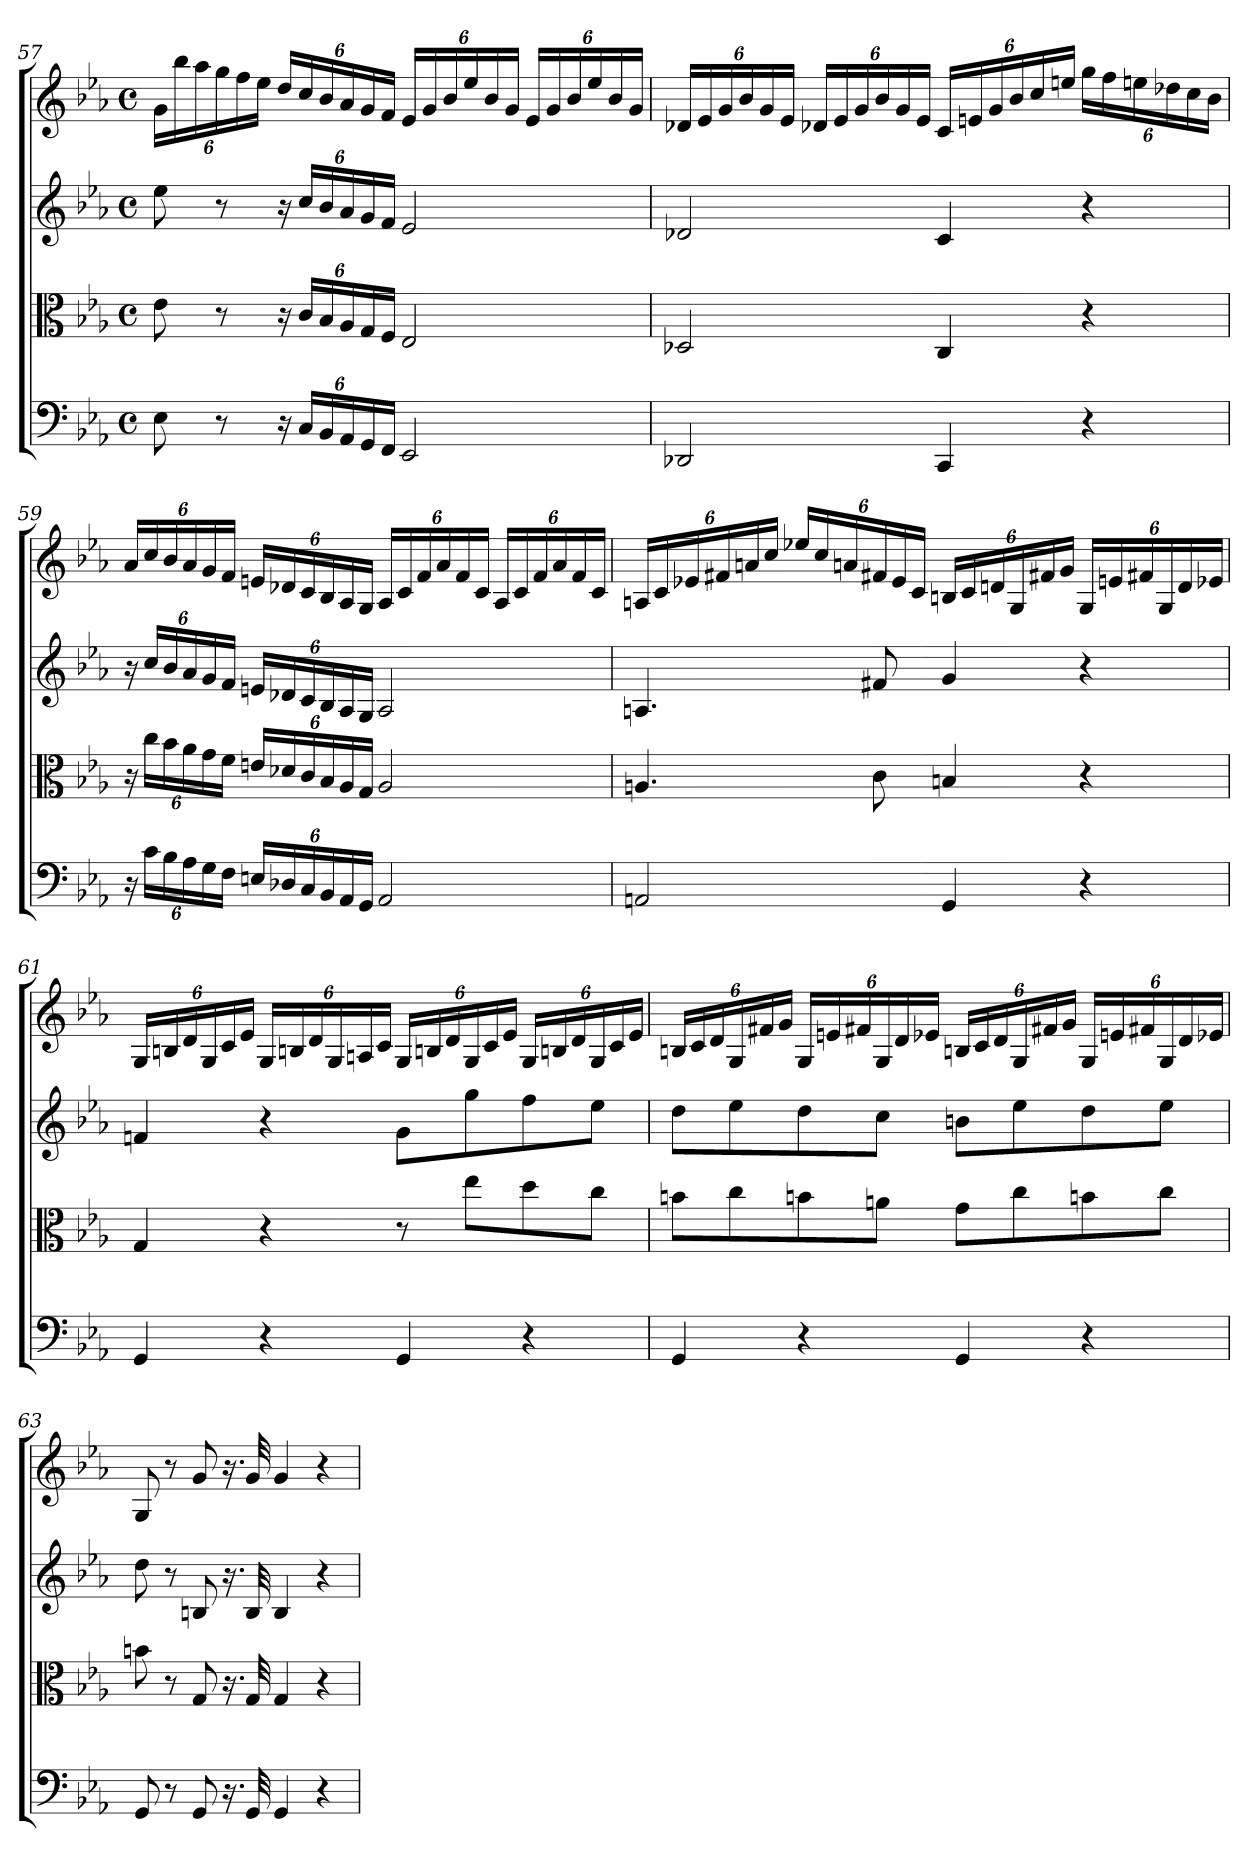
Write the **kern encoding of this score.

**kern	**kern	**kern	**kern
*part4	*part3	*part2	*part1
*staff4	*staff3	*staff2	*staff1
*clefF4	*clefC3	*clefG2	*clefG2
*k[b-e-a-]	*k[b-e-a-]	*k[b-e-a-]	*k[b-e-a-]
*c:	*c:	*c:	*c:
*M4/4	*M4/4	*M4/4	*M4/4
*met(c)	*met(c)	*met(c)	*met(c)
*	*	*	*Xbrackettup
=57	=57	=57	=57
8E-\	8e-\	8ee-\	24g\LL
.	.	.	24bb-\
.	.	.	24aa-\
8r	8r	8r	24gg\
.	.	.	24ff\
.	.	.	24ee-\JJ
*Xbrackettup	*Xbrackettup	*Xbrackettup	*
24r	24r	24r	24dd/LL
24C/LL	24c/LL	24cc/LL	24cc/
24BB-/	24B-/	24b-/	24b-/
24AA-/	24A-/	24a-/	24a-/
24GG/	24G/	24g/	24g/
24FF/JJ	24F/JJ	24f/JJ	24f/JJ
2EE-/	2E-/	2e-/	24e-/LL
.	.	.	24g/
.	.	.	24b-/
.	.	.	24ee-/
.	.	.	24b-/
.	.	.	24g/JJ
.	.	.	24e-/LL
.	.	.	24g/
.	.	.	24b-/
.	.	.	24ee-/
.	.	.	24b-/
.	.	.	24g/JJ
=58	=58	=58	=58
2DD-X/	2D-X/	2d-X/	24d-X/LL
.	.	.	24e-/
.	.	.	24g/
.	.	.	24b-/
.	.	.	24g/
.	.	.	24e-/JJ
.	.	.	24d-X/LL
.	.	.	24e-/
.	.	.	24g/
.	.	.	24b-/
.	.	.	24g/
.	.	.	24e-/JJ
4CC/	4C/	4c/	24c/LL
.	.	.	24en/
.	.	.	24g/
.	.	.	24b-/
.	.	.	24cc/
.	.	.	24een/JJ
4r	4r	4r	24gg\LL
.	.	.	24ff\
.	.	.	24een\
.	.	.	24dd-X\
.	.	.	24cc\
.	.	.	24b-\JJ
=59	=59	=59	=59
24r	24r	24r	24a-/LL
24c\LL	24cc\LL	24cc/LL	24cc/
24B-\	24b-\	24b-/	24b-/
24A-\	24a-\	24a-/	24a-/
24G\	24g\	24g/	24g/
24F\JJ	24f\JJ	24f/JJ	24f/JJ
24En/LL	24en/LL	24en/LL	24en/LL
24D-X/	24d-X/	24d-X/	24d-X/
24C/	24c/	24c/	24c/
24BB-/	24B-/	24B-/	24B-/
24AA-/	24A-/	24A-/	24A-/
24GG/JJ	24G/JJ	24G/JJ	24G/JJ
2AA-/	2A-/	2A-/	24A-/LL
.	.	.	24c/
.	.	.	24f/
.	.	.	24a-/
.	.	.	24f/
.	.	.	24c/JJ
.	.	.	24A-/LL
.	.	.	24c/
.	.	.	24f/
.	.	.	24a-/
.	.	.	24f/
.	.	.	24c/JJ
=60	=60	=60	=60
2AAn/	4.An/	4.An/	24An/LL
.	.	.	24c/
.	.	.	24e-X/
.	.	.	24f#X/
.	.	.	24an/
.	.	.	24cc/JJ
.	.	.	24ee-X/LL
.	.	.	24cc/
.	.	.	24an/
.	8c\	8f#X/	24f#X/
.	.	.	24e-/
.	.	.	24c/JJ
4GG/	4Bn/	4g/	24Bn/LL
.	.	.	24c/
.	.	.	24dn/
.	.	.	24G/
.	.	.	24f#X/
.	.	.	24g/JJ
4r	4r	4r	24G/LL
.	.	.	24en/
.	.	.	24f#X/
.	.	.	24G/
.	.	.	24d/
.	.	.	24e-X/JJ
=61	=61	=61	=61
4GG/	4G/	4fn/	24G/LL
.	.	.	24Bn/
.	.	.	24d/
.	.	.	24G/
.	.	.	24c/
.	.	.	24e-/JJ
4r	4r	4r	24G/LL
.	.	.	24Bn/
.	.	.	24d/
.	.	.	24G/
.	.	.	24An/
.	.	.	24c/JJ
4GG/	8r	8g\L	24G/LL
.	.	.	24Bn/
.	.	.	24d/
.	8ee-\L	8gg\	24G/
.	.	.	24c/
.	.	.	24e-/JJ
4r	8dd\	8ff\	24G/LL
.	.	.	24Bn/
.	.	.	24d/
.	8cc\J	8ee-\J	24G/
.	.	.	24c/
.	.	.	24e-/JJ
=62	=62	=62	=62
4GG/	8bn\L	8dd\L	24Bn/LL
.	.	.	24c/
.	.	.	24d/
.	8cc\	8ee-\	24G/
.	.	.	24f#X/
.	.	.	24g/JJ
4r	8bn\	8dd\	24G/LL
.	.	.	24en/
.	.	.	24f#X/
.	8an\J	8cc\J	24G/
.	.	.	24d/
.	.	.	24e-X/JJ
4GG/	8g\L	8bn\L	24Bn/LL
.	.	.	24c/
.	.	.	24d/
.	8cc\	8ee-\	24G/
.	.	.	24f#X/
.	.	.	24g/JJ
4r	8bn\	8dd\	24G/LL
.	.	.	24en/
.	.	.	24f#X/
.	8cc\J	8ee-\J	24G/
.	.	.	24d/
.	.	.	24e-X/JJ
=63	=63	=63	=63
8GG/	8bn\	8dd\	8G/
8r	8r	8r	8r
8GG/	8G/	8Bn/	8g/
16.r	16.r	16.r	16.r
32GG/	32G/	32B/	32g/
4GG/	4G/	4B/	4g/
4r	4r	4r	4r
=	=	=	=
*-	*-	*-	*-
